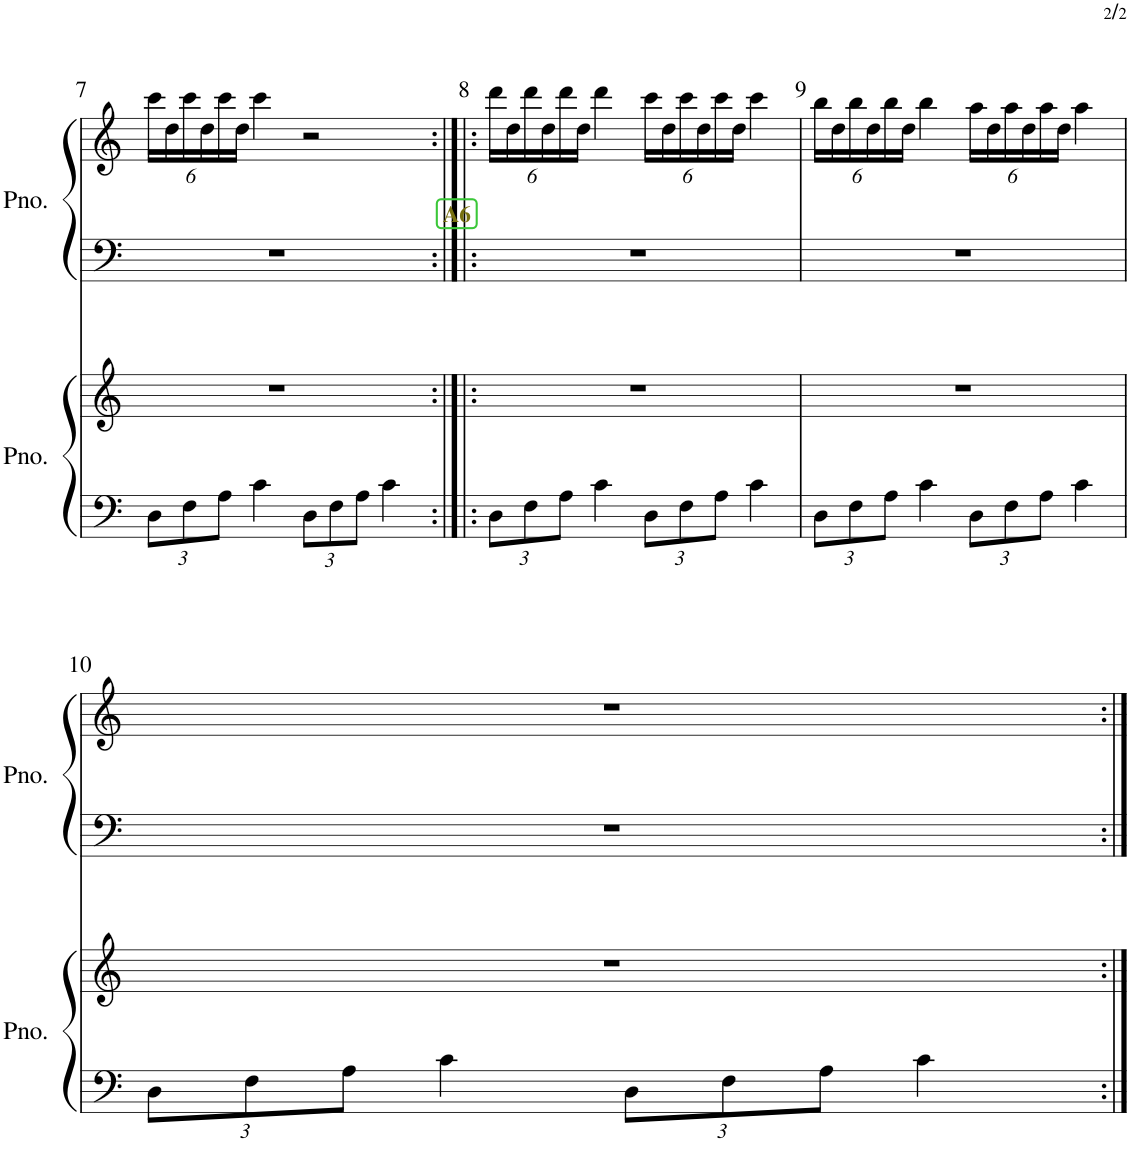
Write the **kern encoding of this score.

**kern	**kern	**kern	**kern
*part2	*part2	*part1	*part1
*staff4	*staff3	*staff2	*staff1
*I"ピアノ	*	*I"ピアノ	*
!!LO:PB:g=z
*clefF4	*clefG2	*clefF4	*clefG2
*k[]	*k[]	*k[]	*k[]
*M4/4	*M4/4	*M4/4	*M4/4
*Xbrackettup	*	*	*Xbrackettup
=7	=7	=7	=7
12D\L	1r	1r	24ccc\LL
.	.	.	24dd\
12F\	.	.	24ccc\
.	.	.	24dd\
12A\J	.	.	24ccc\
.	.	.	24dd\JJ
4c\	.	.	4ccc\
12D\L	.	.	2r
12F\	.	.	.
12A\J	.	.	.
4c\	.	.	.
!!LO:REH:place=s1:b:B:cj:color=#777010:fs=11:t=A6
=8:|!|:	=8:|!|:	=8:|!|:	=8:|!|:
12D\L	1r	1r	24ddd\LL
.	.	.	24dd\
12F\	.	.	24ddd\
.	.	.	24dd\
12A\J	.	.	24ddd\
.	.	.	24dd\JJ
4c\	.	.	4ddd\
12D\L	.	.	24ccc\LL
.	.	.	24dd\
12F\	.	.	24ccc\
.	.	.	24dd\
12A\J	.	.	24ccc\
.	.	.	24dd\JJ
4c\	.	.	4ccc\
=9	=9	=9	=9
12D\L	1r	1r	24bb\LL
.	.	.	24dd\
12F\	.	.	24bb\
.	.	.	24dd\
12A\J	.	.	24bb\
.	.	.	24dd\JJ
4c\	.	.	4bb\
12D\L	.	.	24aa\LL
.	.	.	24dd\
12F\	.	.	24aa\
.	.	.	24dd\
12A\J	.	.	24aa\
.	.	.	24dd\JJ
4c\	.	.	4aa\
!!LO:LB:g=z
=10	=10	=10	=10
12D\L	1r	1r	1r
12F\	.	.	.
12A\J	.	.	.
4c\	.	.	.
12D\L	.	.	.
12F\	.	.	.
12A\J	.	.	.
4c\	.	.	.
=:|!	=:|!	=:|!	=:|!
*-	*-	*-	*-
